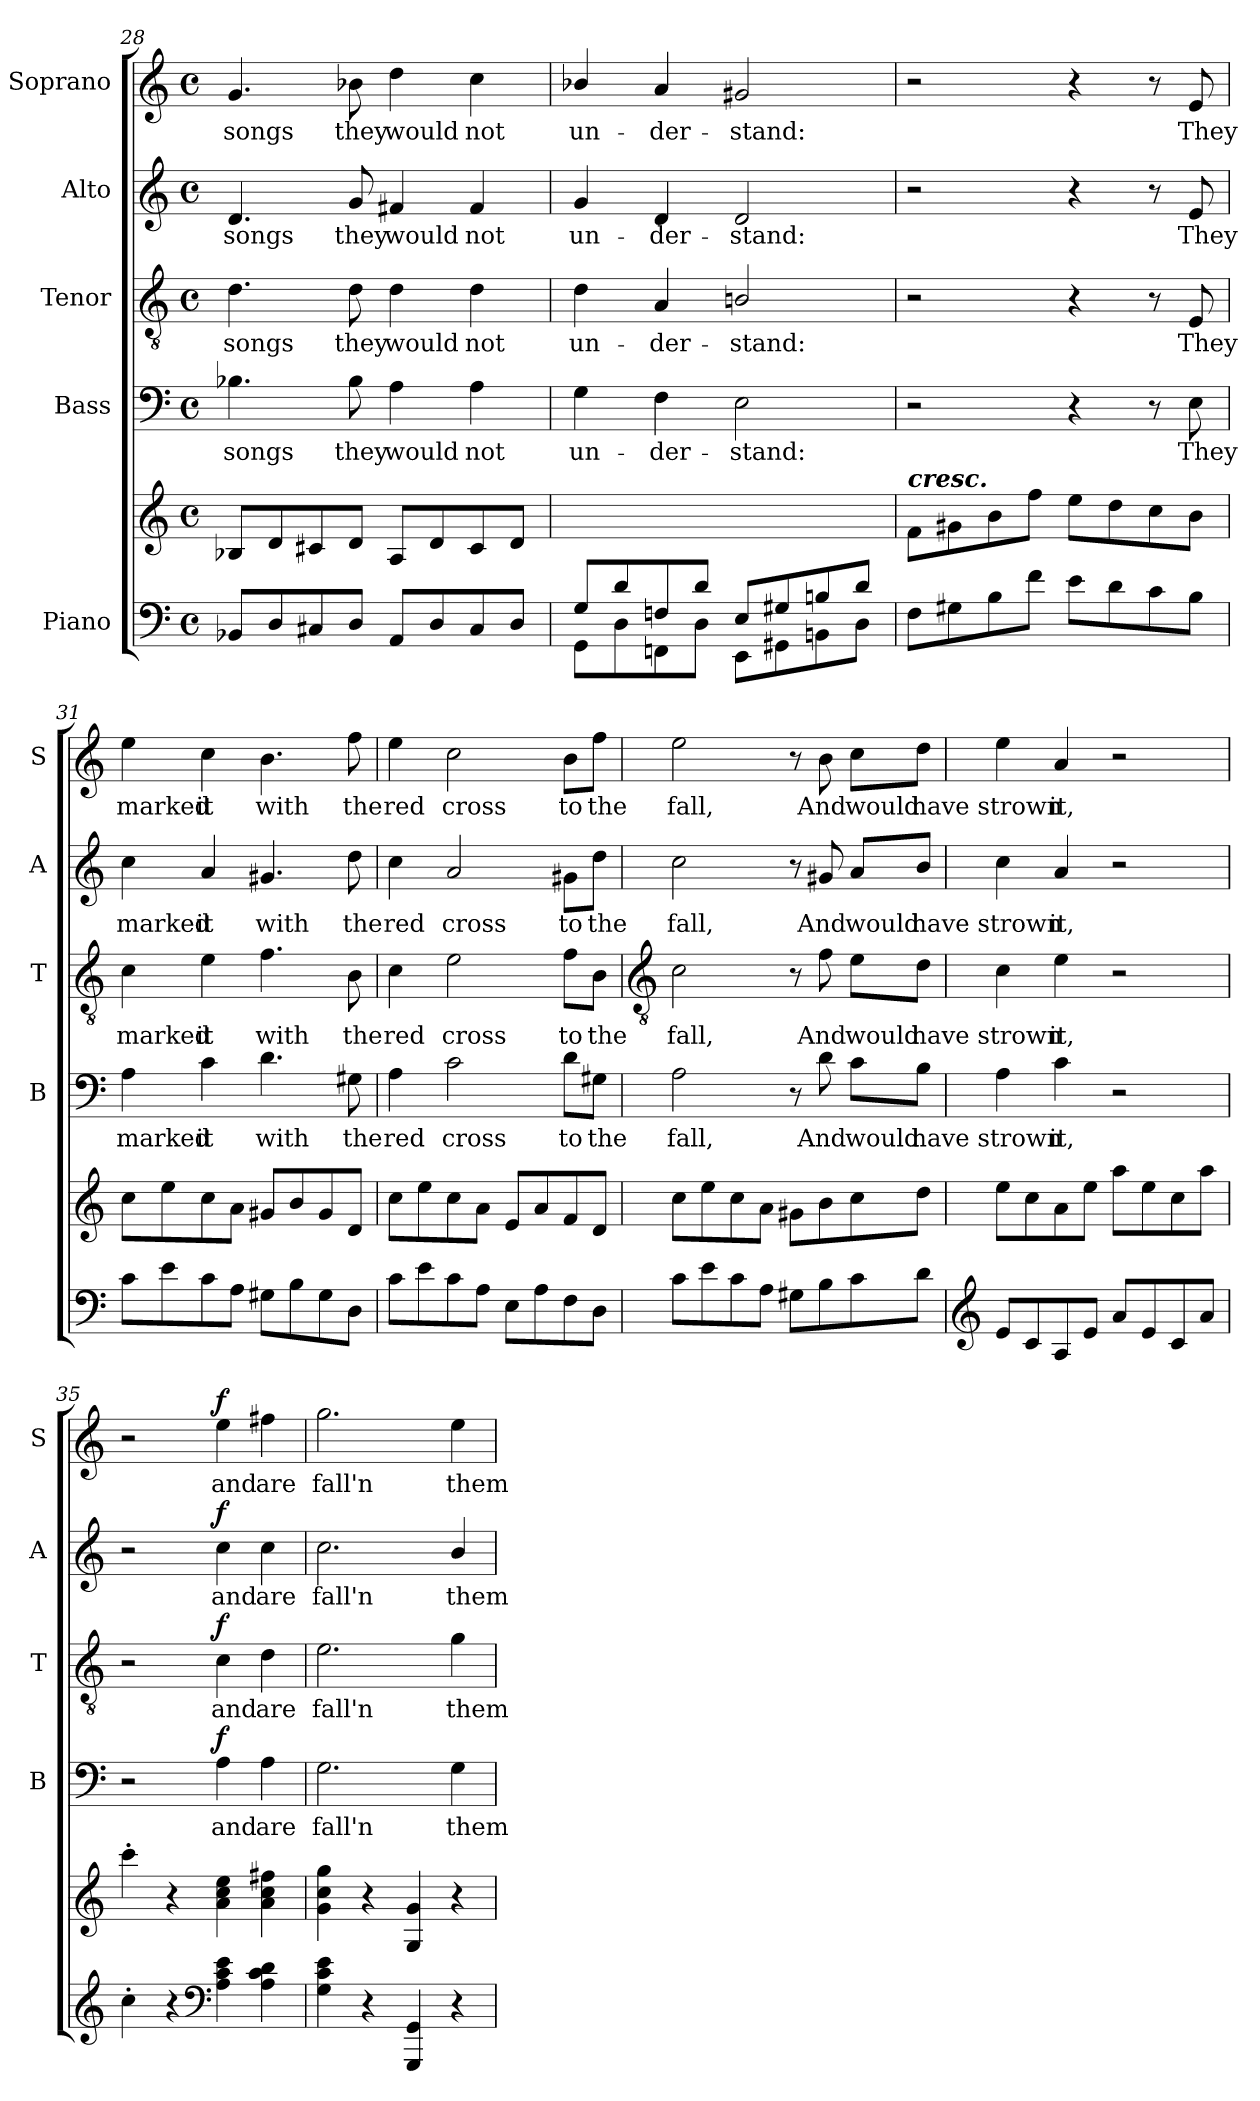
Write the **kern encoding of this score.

**kern	**kern	**kern	**text	**dynam	**kern	**text	**dynam	**kern	**text	**dynam	**kern	**text	**dynam
*part5	*part5	*part4	*part4	*part4	*part3	*part3	*part3	*part2	*part2	*part2	*part1	*part1	*part1
*staff6	*staff5	*staff4	*staff4	*staff4	*staff3	*staff3	*staff3	*staff2	*staff2	*staff2	*staff1	*staff1	*staff1
*I"Piano	*	*I"Bass	*	*	*I"Tenor	*	*	*I"Alto	*	*	*I"Soprano	*	*
*	*	*I'B	*	*	*I'T	*	*	*I'A	*	*	*I'S	*	*
!!LO:LB:g=z
*clefF4	*clefG2	*clefF4	*	*	*clefGv2	*	*	*clefG2	*	*	*clefG2	*	*
*k[]	*k[]	*k[]	*	*	*k[]	*	*	*k[]	*	*	*k[]	*	*
*C:	*C:	*C:	*	*	*C:	*	*	*C:	*	*	*C:	*	*
*M4/4	*M4/4	*M4/4	*	*	*M4/4	*	*	*M4/4	*	*	*M4/4	*	*
*met(c)	*met(c)	*met(c)	*	*	*met(c)	*	*	*met(c)	*	*	*met(c)	*	*
=28	=28	=28	=28	=28	=28	=28	=28	=28	=28	=28	=28	=28	=28
!	!	!	!LO:LY:b	!	!	!LO:LY:b	!	!	!LO:LY:b	!	!	!LO:LY:b	!
8BB-XL	8B-XL	4.B-X	songs	.	4.d	songs	.	4.d	songs	.	4.g	songs	.
8D	8d	.	.	.	.	.	.	.	.	.	.	.	.
8C#X	8c#X	.	.	.	.	.	.	.	.	.	.	.	.
!	!	!	!LO:LY:b	!	!	!LO:LY:b	!	!	!LO:LY:b	!	!	!LO:LY:b	!
8DJ	8dJ	8B-	they	.	8d	they	.	8g	they	.	8b-X	they	.
!	!	!	!LO:LY:b	!	!	!LO:LY:b	!	!	!LO:LY:b	!	!	!LO:LY:b	!
8AAL	8AL	4A	would	.	4d	would	.	4f#X	would	.	4dd	would	.
8D	8d	.	.	.	.	.	.	.	.	.	.	.	.
!	!	!	!LO:LY:b	!	!	!LO:LY:b	!	!	!LO:LY:b	!	!	!LO:LY:b	!
8C#	8c#	4A	not	.	4d	not	.	4f#	not	.	4cc	not	.
8DJ	8dJ	.	.	.	.	.	.	.	.	.	.	.	.
=29	=29	=29	=29	=29	=29	=29	=29	=29	=29	=29	=29	=29	=29
*^	*	*	*	*	*	*	*	*	*	*	*	*	*
!	!	!	!	!LO:LY:b	!	!	!LO:LY:b	!	!	!LO:LY:b	!	!	!LO:LY:b	!
8G/L	8GG\L	1ryy	4G	un-	.	4d	un-	.	4g	un-	.	4b-X/	un-	.
8d/	8D\	.	.	.	.	.	.	.	.	.	.	.	.	.
!	!	!	!	!LO:LY:b	!	!	!LO:LY:b	!	!	!LO:LY:b	!	!	!LO:LY:b	!
8Fn/	8FFn\	.	4F	-der-	.	4A	-der-	.	4d	-der-	.	4a	-der-	.
8d/J	8D\J	.	.	.	.	.	.	.	.	.	.	.	.	.
!	!	!	!	!LO:LY:b	!	!	!LO:LY:b	!	!	!LO:LY:b	!	!	!LO:LY:b	!
8E/L	8EE\L	.	2E	-stand:	.	2Bn/	-stand:	.	2d	-stand:	.	2g#X	-stand:	.
8G#X/	8GG#X\	.	.	.	.	.	.	.	.	.	.	.	.	.
8Bn/	8BBn\	.	.	.	.	.	.	.	.	.	.	.	.	.
8d/J	8D\J	.	.	.	.	.	.	.	.	.	.	.	.	.
=30	=30	=30	=30	=30	=30	=30	=30	=30	=30	=30	=30	=30	=30	=30
!	!	!LO:TX:a:Bi:t=cresc.	!	!	!	!	!	!	!	!	!	!	!	!
!LO:TX:a:Bi:t=cresc.	!	!	!	!	!	!	!	!	!	!	!	!	!	!
*v	*v	*	*	*	*	*	*	*	*	*	*	*	*	*
8FL	8fL	2r	.	.	2r	.	.	2r	.	.	2r	.	.
8G#X	8g#X	.	.	.	.	.	.	.	.	.	.	.	.
8B	8b	.	.	.	.	.	.	.	.	.	.	.	.
8fJ	8ffJ	.	.	.	.	.	.	.	.	.	.	.	.
8eL	8eeL	4r	.	.	4r	.	.	4r	.	.	4r	.	.
8d	8dd	.	.	.	.	.	.	.	.	.	.	.	.
8c	8cc	8r	.	.	8r	.	.	8r	.	.	8r	.	.
!	!	!	!LO:LY:b	!	!	!LO:LY:b	!	!	!LO:LY:b	!	!	!LO:LY:b	!
8BJ	8bJ	8E	They	.	8E	They	.	8e	They	.	8e	They	.
=31	=31	=31	=31	=31	=31	=31	=31	=31	=31	=31	=31	=31	=31
!	!	!	!LO:LY:b	!	!	!LO:LY:b	!	!	!LO:LY:b	!	!	!LO:LY:b	!
8cL	8ccL	4A	marked	.	4c	marked	.	4cc	marked	.	4ee	marked	.
8e	8ee	.	.	.	.	.	.	.	.	.	.	.	.
!	!	!	!LO:LY:b	!	!	!LO:LY:b	!	!	!LO:LY:b	!	!	!LO:LY:b	!
8c	8cc	4c	it	.	4e	it	.	4a	it	.	4cc	it	.
8AJ	8aJ	.	.	.	.	.	.	.	.	.	.	.	.
!	!	!	!LO:LY:b	!	!	!LO:LY:b	!	!	!LO:LY:b	!	!	!LO:LY:b	!
8G#XL	8g#XL	4.d	with	.	4.f	with	.	4.g#X	with	.	4.b	with	.
8B	8b	.	.	.	.	.	.	.	.	.	.	.	.
8G#	8g#	.	.	.	.	.	.	.	.	.	.	.	.
!	!	!	!LO:LY:b	!	!	!LO:LY:b	!	!	!LO:LY:b	!	!	!LO:LY:b	!
8DJ	8dJ	8G#X	the	.	8B	the	.	8dd	the	.	8ff	the	.
=32	=32	=32	=32	=32	=32	=32	=32	=32	=32	=32	=32	=32	=32
!	!	!	!LO:LY:b	!	!	!LO:LY:b	!	!	!LO:LY:b	!	!	!LO:LY:b	!
8cL	8ccL	4A	red	.	4c	red	.	4cc	red	.	4ee	red	.
8e	8ee	.	.	.	.	.	.	.	.	.	.	.	.
!	!	!	!LO:LY:b	!	!	!LO:LY:b	!	!	!LO:LY:b	!	!	!LO:LY:b	!
8c	8cc	2c	cross	.	2e	cross	.	2a	cross	.	2cc	cross	.
8AJ	8aJ	.	.	.	.	.	.	.	.	.	.	.	.
8EL	8eL	.	.	.	.	.	.	.	.	.	.	.	.
8A	8a	.	.	.	.	.	.	.	.	.	.	.	.
!	!	!	!LO:LY:b	!	!	!LO:LY:b	!	!	!LO:LY:b	!	!	!LO:LY:b	!
8F	8f	8d\L	to	.	8f\L	to	.	8g#X\L	to	.	8b\L	to	.
!	!	!	!LO:LY:b	!	!	!LO:LY:b	!	!	!LO:LY:b	!	!	!LO:LY:b	!
8DJ	8dJ	8G#X\J	the	.	8B\J	the	.	8dd\J	the	.	8ff\J	the	.
!!LO:LB:g=z
=33	=33	=33	=33	=33	=33	=33	=33	=33	=33	=33	=33	=33	=33
*	*	*	*	*	*clefGv2	*	*	*	*	*	*	*	*
!	!	!	!LO:LY:b	!	!	!LO:LY:b	!	!	!LO:LY:b	!	!	!LO:LY:b	!
8cL	8ccL	2A	fall,	.	2c	fall,	.	2cc	fall,	.	2ee	fall,	.
8e	8ee	.	.	.	.	.	.	.	.	.	.	.	.
8c	8cc	.	.	.	.	.	.	.	.	.	.	.	.
8AJ	8aJ	.	.	.	.	.	.	.	.	.	.	.	.
8G#XL	8g#XL	8r	.	.	8r	.	.	8r	.	.	8r	.	.
!	!	!	!LO:LY:b	!	!	!LO:LY:b	!	!	!LO:LY:b	!	!	!LO:LY:b	!
8B	8b	8d	And	.	8f	And	.	8g#X	And	.	8b	And	.
!	!	!	!LO:LY:b	!	!	!LO:LY:b	!	!	!LO:LY:b	!	!	!LO:LY:b	!
8c	8cc	8c\L	would	.	8e\L	would	.	8a/L	would	.	8cc\L	would	.
!	!	!	!LO:LY:b	!	!	!LO:LY:b	!	!	!LO:LY:b	!	!	!LO:LY:b	!
8dJ	8ddJ	8B\J	have	.	8d\J	have	.	8b/J	have	.	8dd\J	have	.
=34	=34	=34	=34	=34	=34	=34	=34	=34	=34	=34	=34	=34	=34
*clefG2	*	*	*	*	*	*	*	*	*	*	*	*	*
!	!	!	!LO:LY:b	!	!	!LO:LY:b	!	!	!LO:LY:b	!	!	!LO:LY:b	!
8eL	8eeL	4A	strown	.	4c	strown	.	4cc	strown	.	4ee	strown	.
8c	8cc	.	.	.	.	.	.	.	.	.	.	.	.
!	!	!	!LO:LY:b	!	!	!LO:LY:b	!	!	!LO:LY:b	!	!	!LO:LY:b	!
8A	8a	4c	it,	.	4e	it,	.	4a	it,	.	4a	it,	.
8eJ	8eeJ	.	.	.	.	.	.	.	.	.	.	.	.
8aL	8aa\L	2r	.	.	2r	.	.	2r	.	.	2r	.	.
8e	8ee\	.	.	.	.	.	.	.	.	.	.	.	.
8c	8cc\	.	.	.	.	.	.	.	.	.	.	.	.
8aJ	8aa/J	.	.	.	.	.	.	.	.	.	.	.	.
=35	=35	=35	=35	=35	=35	=35	=35	=35	=35	=35	=35	=35	=35
4cc'	4ccc'	2r	.	.	2r	.	.	2r	.	.	2r	.	.
4r	4r	.	.	.	.	.	.	.	.	.	.	.	.
*clefF4	*	*	*	*	*	*	*	*	*	*	*	*	*
!	!	!	!LO:LY:b	!LO:DY:b	!	!LO:LY:b	!LO:DY:b	!	!LO:LY:b	!LO:DY:b	!	!LO:LY:b	!LO:DY:b
4A 4c 4e	4a 4cc 4ee	4A	and	f	4c	and	f	4cc	and	f	4ee	and	f
!	!	!	!LO:LY:b	!	!	!LO:LY:b	!	!	!LO:LY:b	!	!	!LO:LY:b	!
4A 4c 4d	4a 4cc 4ff#X	4A	are	.	4d	are	.	4cc	are	.	4ff#X	are	.
=36	=36	=36	=36	=36	=36	=36	=36	=36	=36	=36	=36	=36	=36
!	!	!	!LO:LY:b	!	!	!LO:LY:b	!	!	!LO:LY:b	!	!	!LO:LY:b	!
4G 4c 4e	4g 4cc 4gg	2.G	fall'n	.	2.e	fall'n	.	2.cc	fall'n	.	2.gg	fall'n	.
4r	4r	.	.	.	.	.	.	.	.	.	.	.	.
4GGG 4GG	4G 4g	.	.	.	.	.	.	.	.	.	.	.	.
!	!	!	!LO:LY:b	!	!	!LO:LY:b	!	!	!LO:LY:b	!	!	!LO:LY:b	!
4r	4r	4G	them-	.	4g	them-	.	4b/	them-	.	4ee	them-	.
=	=	=	=	=	=	=	=	=	=	=	=	=	=
*-	*-	*-	*-	*-	*-	*-	*-	*-	*-	*-	*-	*-	*-
